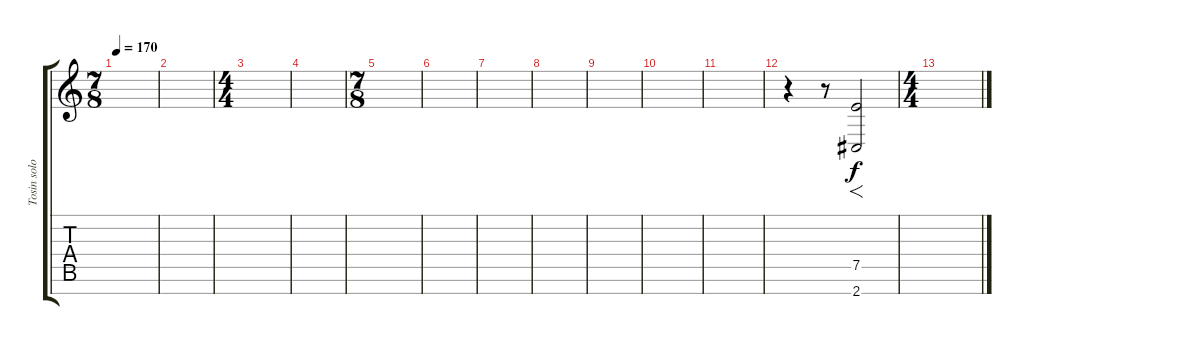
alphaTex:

\track ("Tosin soloss" "Tosin solo") {instrument overdrivenguitar}
\staff {score tabs}
\tuning (E4 B3 G3 D3 A2 E2 B1) {hide}
\ts (7 8)
\tempo 170
\clef g2
\ks c
|
|
\ts (4 4)
|
|
\ts (7 8)
|
|
|
|
|
|
|
r.4 r.8{instrument electricguitarclean} (7.5 2.7).2{f instrument electricguitarclean} |
\ts (4 4)
